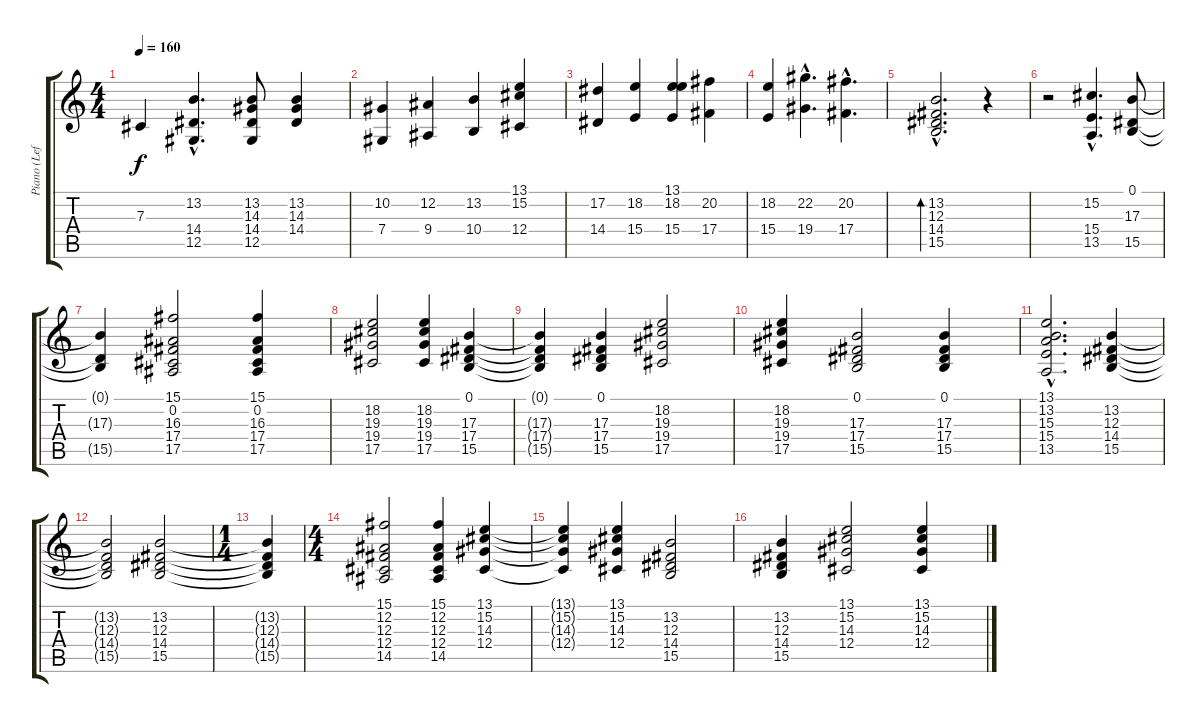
\track ("Piano (Left Hand)" "Piano (Lef") {instrument acousticgrandpiano}
\staff {score tabs}
\tuning (Eb4 Bb3 Gb3 Db3 Ab2 Eb2) {hide}
\ts (4 4)
\tempo 160
\clef g2
\ks c
7.3.4{dy f} (13.2{hac} 14.4{hac} 12.5{hac}).4{d} (13.2 14.3 14.4 12.5).8 (13.2 14.3 14.4).4 |
(10.2 7.4).4 (12.2 9.4).4 (13.2 10.4).4 (13.1 15.2 12.4).4 |
(17.2 14.4).4 (18.2 15.4).4 (13.1 18.2 15.4).4 (20.2 17.4).4 |
(18.2 15.4).4 (22.2{hac} 19.4{hac}).4{d} (20.2{hac} 17.4{hac}).4{d} |
(13.2{hac} 12.3{hac} 14.4{hac} 15.5{hac}).2{d bd 60} r.4 |
r.2 (15.2{hac} 15.4{hac} 13.5{hac}).4{d} (0.1 17.3 15.5).8 |
(0.1{t} 17.3{t} 15.5{t}).4 (15.1 0.2 16.3 17.4 17.5).2 (15.1 0.2 16.3 17.4 17.5).4 |
(18.2 19.3 19.4 17.5).2 (18.2 19.3 19.4 17.5).4 (0.1 17.3 17.4 15.5).4 |
(0.1{t} 17.3{t} 17.4{t} 15.5{t}).4 (0.1 17.3 17.4 15.5).4 (18.2 19.3 19.4 17.5).2 |
(18.2 19.3 19.4 17.5).4 (0.1 17.3 17.4 15.5).2 (0.1 17.3 17.4 15.5).4 |
(13.1{hac} 13.2{hac} 15.3{hac} 15.4{hac} 13.5{hac}).2{d} (13.2 12.3 14.4 15.5).4 |
(13.2{t} 12.3{t} 14.4{t} 15.5{t}).2 (13.2 12.3 14.4 15.5).2 |
\ts (1 4)
(13.2{t} 12.3{t} 14.4{t} 15.5{t}).4 |
\ts (4 4)
(15.1 12.2 12.3 12.4 14.5).2 (15.1 12.2 12.3 12.4 14.5).4 (13.1 15.2 14.3 12.4).4 |
(13.1{t} 15.2{t} 14.3{t} 12.4{t}).4 (13.1 15.2 14.3 12.4).4 (13.2 12.3 14.4 15.5).2 |
(13.2 12.3 14.4 15.5).4 (13.1 15.2 14.3 12.4).2 (13.1 15.2 14.3 12.4).4
